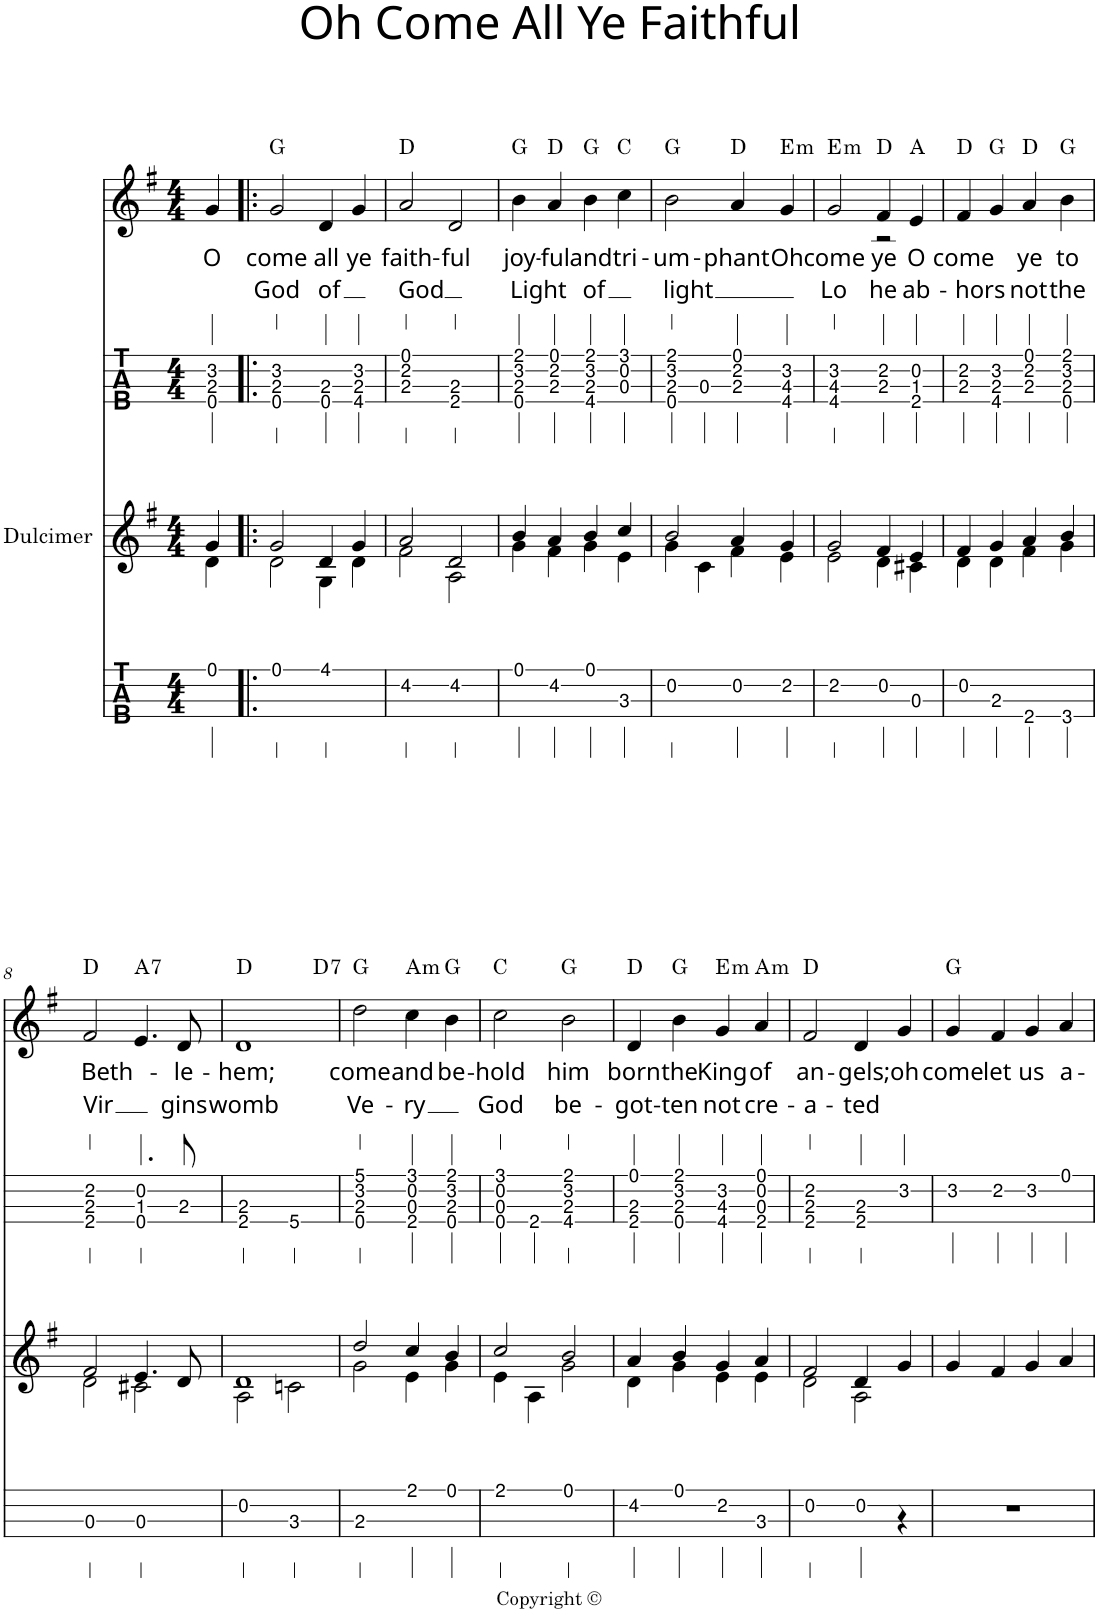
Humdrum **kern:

**kern	**kern	**kern	**kern	**text	**text	**harte	**kern
*part5	*part4	*part3	*part2	*part2	*part2	*part2	*part1
*staff5	*staff4	*staff3	*staff2	*staff2	*staff2	*	*staff1
*I"P5	*I"Dulcimer	*I"P3	*I"P2	*	*	*	*I"P1
*stria4	*	*stria4	*	*	*	*	*
*	*clefG2	*	*clefG2	*	*	*	*clefG2
*k[f#]	*k[f#]	*k[f#]	*k[f#]	*	*	*	*k[f#]
*G:	*G:	*G:	*G:	*	*	*	*G:
*M4/4	*M4/4	*M4/4	*M4/4	*	*	*	*M4/4
=1	=1	=1	=1	=1	=1	=1	=1
*	*^	*^	*	*	*	*	*
!	!	!	!	!	!	!LO:LY:b	!	!	!
4GG\	4g/	4d\	4g/	4G\ 4d\	4g/	O	.	.	1r
2.ryy	2.ryy	2.ryy	2.ryy	2.ryy	2.ryy	.	.	.	.
=2!|:	=2!|:	=2!|:	=2!|:	=2!|:	=2!|:	=2!|:	=2!|:	=2!|:	=2!|:
!	!	!	!	!	!	!LO:LY:b	!LO:LY:b	!	!
2GG\	2g/	2d\	2g/	2G\ 2d\	2g/	come	God	G:maj	1r
!	!	!	!	!	!	!LO:LY:b	!LO:LY:b	!	!
2BB\	4d/	4G\	4d/	4G\	4d/	all	of	.	.
!	!	!	!	!	!	!LO:LY:b	!	!	!
.	4g/	4d\	4g/	4B\ 4d\	4g/	ye	.	.	.
=3	=3	=3	=3	=3	=3	=3	=3	=3	=3
!	!	!	!	!	!	!LO:LY:b	!LO:LY:b	!	!
2FF#\	2a/	2f#\	2a/	2d\ 2f#\	2a/	faith-	God	D:maj	1r
!	!	!	!	!	!	!LO:LY:b	!	!	!
2FF#\	2d/	2A\	2d/	2A\	2d/	-ful	.	.	.
=4	=4	=4	=4	=4	=4	=4	=4	=4	=4
!	!	!	!	!	!	!LO:LY:b	!LO:LY:b	!	!
4GG\	4b/	4g\	4b/	4G\ 4d\ 4g\	4b\	joy-	Light	G:maj	1r
!	!	!	!	!	!	!LO:LY:b	!	!	!
4FF#\	4a/	4f#\	4a/	4d\ 4f#\	4a/	-ful	.	D:maj	.
!	!	!	!	!	!	!LO:LY:b	!LO:LY:b	!	!
4GG\	4b/	4g\	4b/	4B\ 4d\ 4g\	4b\	and	of	G:maj	.
!	!	!	!	!	!	!LO:LY:b	!	!	!
4CC\	4cc/	4e\	4cc/	4c\ 4e\	4cc\	tri-	.	C:maj	.
=5	=5	=5	=5	=5	=5	=5	=5	=5	=5
!	!	!	!	!	!	!LO:LY:b	!LO:LY:b	!	!
2DD\	2b/	4g\	2b/	4G\ 4d\ 4g\	2b\	-um-	light	G:maj	1r
.	.	4c\	.	4c\	.	.	.	.	.
!	!	!	!	!	!	!LO:LY:b	!	!	!
4DD\	4a/	4f#\	4a/	4d\ 4f#\	4a/	-phant	.	D:maj	.
!	!	!	!	!	!	!LO:LY:b	!	!LO:H:kt=m	!
4EE\	4g/	4e\	4g/	4B\ 4e\	4g/	Oh	.	E:min	.
=6	=6	=6	=6	=6	=6	=6	=6	=6	=6
!	!	!	!	!	!	!LO:LY:b	!LO:LY:b	!LO:H:kt=m	!
*	*	*	*	*	*^	*	*	*	*
2EE\	2g/	2e\	2g/	2B\ 2e\	2g/	2ryy	come	Lo	E:min	1r
!	!	!	!	!	!	!	!LO:LY:b	!LO:LY:b	!	!
4DD\	4f#/	4d\	4f#/	4d\	4f#/	2r	ye	he	D:maj	.
!	!	!	!	!	!	!	!LO:LY:b	!LO:LY:b	!	!
4AAA\	4e/	4c#X\	4e/	4A\ 4c#\	4e/	.	O	ab-	A:maj	.
*	*	*	*	*	*v	*v	*	*	*	*
=7	=7	=7	=7	=7	=7	=7	=7	=7	=7
!	!	!	!	!	!	!LO:LY:b	!LO:LY:b	!	!
4DD\	4f#/	4d\	4f#/	4d\	4f#/	come	-hors	D:maj	1r
4BBB\	4g/	4d\	4g/	4B\ 4d\	4g/	.	.	G:maj	.
!	!	!	!	!	!	!LO:LY:b	!LO:LY:b	!	!
4FFF#\	4a/	4f#\	4a/	4d\ 4f#\	4a/	ye	not	D:maj	.
!	!	!	!	!	!	!LO:LY:b	!LO:LY:b	!	!
4GGG\	4b/	4g\	4b/	4G\ 4d\ 4g\	4b\	to	the	G:maj	.
!!LO:LB:g=z
=8	=8	=8	=8	=8	=8	=8	=8	=8	=8
!	!	!	!	!	!	!LO:LY:b	!LO:LY:b	!	!
2AAA\	2f#/	2d\	2f#/	2A\ 2d\	2f#/	Beth-	Vir	D:maj	1r
!	!	!	!	!	!	!	!	!LO:H:kt=7	!
2AAA\	4.e/	2c#X\	4.e/	2G\ 2c#\	4.e/	.	.	A:7	.
!	!	!	!	!	!	!LO:LY:b	!LO:LY:b	!	!
.	8d/	.	8d/	.	8d/	-le-	gins	.	.
=9	=9	=9	=9	=9	=9	=9	=9	=9	=9
!	!	!	!	!	!	!LO:LY:b	!LO:LY:b	!	!
*	*	*	*	*	*^	*	*	*	*
2DD\	1d	2A\	1d	2A\	1d	2.ryy	-hem;	womb	D:maj	1r
2CC\	.	2cn\	.	2c\	.	.	.	.	.	.
!	!	!	!	!	!	!	!	!	!LO:H:kt=7	!
.	.	.	.	.	.	4ryy	.	.	D:7	.
=10	=10	=10	=10	=10	=10	=10	=10	=10	=10	=10
!	!	!	!	!	!	!	!LO:LY:b	!LO:LY:b	!	!
*	*	*	*	*	*v	*v	*	*	*	*
2BBB\	2dd/	2g\	2dd/	2G\ 2d\ 2g\	2dd\	come	Ve-	G:maj	1r
!	!	!	!	!	!	!LO:LY:b	!LO:LY:b	!LO:H:kt=m	!
4AA\	4cc/	4e\	4cc/	4A\ 4c\ 4e\	4cc\	and	-ry	A:min	.
!	!	!	!	!	!	!LO:LY:b	!	!	!
4GG\	4b/	4g\	4b/	4G\ 4d\ 4g\	4b\	be-	.	G:maj	.
=11	=11	=11	=11	=11	=11	=11	=11	=11	=11
!	!	!	!	!	!	!LO:LY:b	!LO:LY:b	!	!
2AA\	2cc/	4e\	2cc/	4G\ 4c\ 4e\	2cc\	-hold	God	C:maj	1r
.	.	4A\	.	4A\	.	.	.	.	.
!	!	!	!	!	!	!LO:LY:b	!LO:LY:b	!	!
2GG\	2b/	2g\	2b/	2B\ 2d\ 2g\	2b\	him	be-	G:maj	.
=12	=12	=12	=12	=12	=12	=12	=12	=12	=12
!	!	!	!	!	!	!LO:LY:b	!LO:LY:b	!	!
4FF#\	4a/	4d\	4a/	4A\ 4d\	4d/	born	-got-	D:maj	1r
!	!	!	!	!	!	!LO:LY:b	!LO:LY:b	!	!
4GG\	4b/	4g\	4b/	4G\ 4d\ 4g\	4b\	the	-ten	G:maj	.
!	!	!	!	!	!	!LO:LY:b	!LO:LY:b	!LO:H:kt=m	!
4EE\	4g/	4e\	4g/	4B\ 4e\	4g/	King	not	E:min	.
!	!	!	!	!	!	!LO:LY:b	!LO:LY:b	!LO:H:kt=m	!
4CC\	4a/	4e\	4a/	4A\ 4c\ 4e\	4a/	of	cre-	A:min	.
=13	=13	=13	=13	=13	=13	=13	=13	=13	=13
!	!	!	!	!	!	!LO:LY:b	!LO:LY:b	!	!
2DD\	2f#/	2d\	2f#/	2A\ 2d\	2f#/	an-	-a-	D:maj	1r
!	!	!	!	!	!	!LO:LY:b	!LO:LY:b	!	!
4DD\	4d/	2A\	4d/	2A\	4d/	-gels;	-ted	.	.
!	!	!	!	!	!	!LO:LY:b	!	!	!
4r	4g/	.	4g/	.	4g/	oh	.	.	.
*	*v	*v	*	*	*	*	*	*	*
*	*	*v	*v	*	*	*	*	*
=14	=14	=14	=14	=14	=14	=14	=14
!	!	!	!	!LO:LY:b	!	!	!
1r	4g/	4g\	4g/	come	.	G:maj	1r
!	!	!	!	!LO:LY:b	!	!	!
.	4f#/	4f#\	4f#/	let	.	.	.
!	!	!	!	!LO:LY:b	!	!	!
.	4g/	4g\	4g/	us	.	.	.
!	!	!	!	!LO:LY:b	!	!	!
.	4a/	4a\	4a/	a-	.	.	.
=	=	=	=	=	=	=	=
*-	*-	*-	*-	*-	*-	*-	*-
